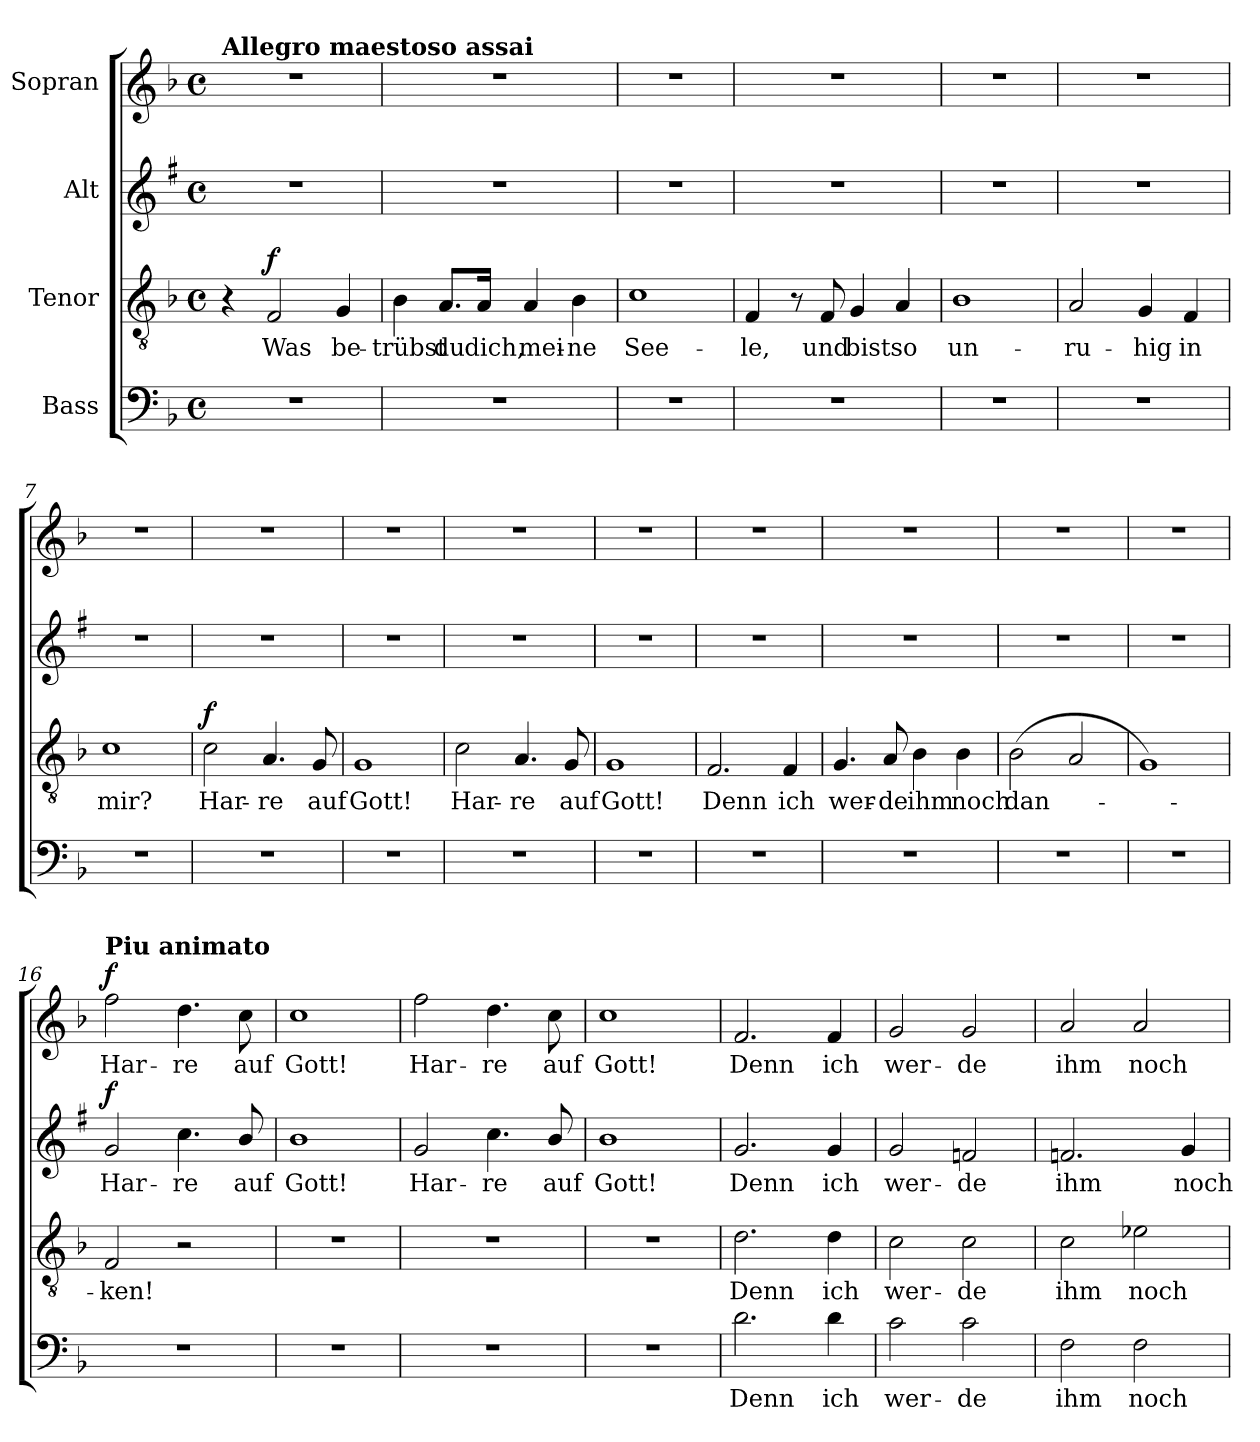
**kern	**text	**kern	**text	**dynam	**kern	**text	**dynam	**kern	**text	**dynam
*part4	*part4	*part3	*part3	*part3	*part2	*part2	*part2	*part1	*part1	*part1
*staff4	*staff4	*staff3	*staff3	*staff3	*staff2	*staff2	*staff2	*staff1	*staff1	*staff1
*I"Bass	*	*I"Tenor	*	*	*I"Alt	*	*	*I"Sopran	*	*
*clefF4	*	*clefGv2	*	*	*clefG2	*	*	*clefG2	*	*
*	*	*	*	*	*ITrd1c2	*	*	*	*	*
*k[b-]	*	*k[b-]	*	*	*k[b-]	*	*	*k[b-]	*	*
*M4/4	*	*M4/4	*	*	*M4/4	*	*	*M4/4	*	*
*met(c)	*	*met(c)	*	*	*met(c)	*	*	*met(c)	*	*
*MM85	*	*MM85	*	*	*MM85	*	*	*MM85	*	*
=1	=1	=1	=1	=1	=1	=1	=1	=1	=1	=1
!	!	!	!	!	!	!	!	!LO:TX:a:B:t=Allegro maestoso assai	!	!
1r	.	4r	.	.	1r	.	.	1r	.	.
!	!	!	!	!LO:DY:a	!	!	!	!	!	!
.	.	2F/	Was	f	.	.	.	.	.	.
.	.	4G/	be-	.	.	.	.	.	.	.
=2	=2	=2	=2	=2	=2	=2	=2	=2	=2	=2
1r	.	4B-\	-trübst	.	1r	.	.	1r	.	.
.	.	8.A/L	du	.	.	.	.	.	.	.
.	.	16A/Jk	dich,	.	.	.	.	.	.	.
.	.	4A/	mei-	.	.	.	.	.	.	.
.	.	4B-\	-ne	.	.	.	.	.	.	.
=3	=3	=3	=3	=3	=3	=3	=3	=3	=3	=3
1r	.	1c	See-	.	1r	.	.	1r	.	.
=4	=4	=4	=4	=4	=4	=4	=4	=4	=4	=4
1r	.	4F/	-le,	.	1r	.	.	1r	.	.
.	.	8r	.	.	.	.	.	.	.	.
.	.	8F/	und	.	.	.	.	.	.	.
.	.	4G/	bist	.	.	.	.	.	.	.
.	.	4A/	so	.	.	.	.	.	.	.
=5	=5	=5	=5	=5	=5	=5	=5	=5	=5	=5
1r	.	1B-	un-	.	1r	.	.	1r	.	.
=6	=6	=6	=6	=6	=6	=6	=6	=6	=6	=6
1r	.	2A/	-ru-	.	1r	.	.	1r	.	.
.	.	4G/	-hig	.	.	.	.	.	.	.
.	.	4F/	in	.	.	.	.	.	.	.
=7	=7	=7	=7	=7	=7	=7	=7	=7	=7	=7
1r	.	1c	mir?	.	1r	.	.	1r	.	.
=8	=8	=8	=8	=8	=8	=8	=8	=8	=8	=8
!	!	!	!	!LO:DY:a	!	!	!	!	!	!
1r	.	2c\	Har-	f	1r	.	.	1r	.	.
.	.	4.A/	-re	.	.	.	.	.	.	.
.	.	8G/	auf	.	.	.	.	.	.	.
=9	=9	=9	=9	=9	=9	=9	=9	=9	=9	=9
1r	.	1G	Gott!	.	1r	.	.	1r	.	.
!!LO:LB:g=z
=10	=10	=10	=10	=10	=10	=10	=10	=10	=10	=10
1r	.	2c\	Har-	.	1rdd	.	.	1rdd	.	.
.	.	4.A/	-re	.	.	.	.	.	.	.
.	.	8G/	auf	.	.	.	.	.	.	.
=11	=11	=11	=11	=11	=11	=11	=11	=11	=11	=11
1r	.	1G	Gott!	.	1rdd	.	.	1rdd	.	.
=12	=12	=12	=12	=12	=12	=12	=12	=12	=12	=12
1r	.	2.F/	Denn	.	1rdd	.	.	1rdd	.	.
.	.	4F/	ich	.	.	.	.	.	.	.
=13	=13	=13	=13	=13	=13	=13	=13	=13	=13	=13
1r	.	4.G/	wer-	.	1rdd	.	.	1rdd	.	.
.	.	8A/	-de	.	.	.	.	.	.	.
.	.	4B-\	ihm	.	.	.	.	.	.	.
.	.	4B-\	noch	.	.	.	.	.	.	.
=14	=14	=14	=14	=14	=14	=14	=14	=14	=14	=14
1r	.	(2B-\	dan-	.	1rdd	.	.	1rdd	.	.
.	.	2A/	.	.	.	.	.	.	.	.
=15	=15	=15	=15	=15	=15	=15	=15	=15	=15	=15
1r	.	1G)	.	.	1rdd	.	.	1rdd	.	.
=16	=16	=16	=16	=16	=16	=16	=16	=16	=16	=16
*	*	*	*	*	*	*	*	*MM210	*	*
!	!	!	!	!	!	!	!	!LO:TX:a:B:t=Piu animato	!	!
!	!	!	!	!	!	!	!LO:DY:a	!	!	!LO:DY:a
1r	.	2F/	-ken!	.	2f/	Har-	f	2ff\	Har-	f
.	.	2r	.	.	4.b-\	-re	.	4.dd\	-re	.
.	.	.	.	.	8a/	auf	.	8cc\	auf	.
=17	=17	=17	=17	=17	=17	=17	=17	=17	=17	=17
1r	.	1rd	.	.	1a	Gott!	.	1cc	Gott!	.
=18	=18	=18	=18	=18	=18	=18	=18	=18	=18	=18
1r	.	1rd	.	.	2f/	Har-	.	2ff\	Har-	.
.	.	.	.	.	4.b-\	-re	.	4.dd\	-re	.
.	.	.	.	.	8a/	auf	.	8cc\	auf	.
=19	=19	=19	=19	=19	=19	=19	=19	=19	=19	=19
1r	.	1rd	.	.	1a	Gott!	.	1cc	Gott!	.
!!LO:LB:g=z
=20	=20	=20	=20	=20	=20	=20	=20	=20	=20	=20
2.d\	Denn	2.d\	Denn	.	2.f/	Denn	.	2.f/	Denn	.
4d\	ich	4d\	ich	.	4f/	ich	.	4f/	ich	.
=21	=21	=21	=21	=21	=21	=21	=21	=21	=21	=21
2c\	wer-	2c\	wer-	.	2f/	wer-	.	2g/	wer-	.
2c\	-de	2c\	-de	.	2e-X/	-de	.	2g/	-de	.
=22	=22	=22	=22	=22	=22	=22	=22	=22	=22	=22
2F\	ihm	2c\	ihm	.	2.e-X/	ihm	.	2a/	ihm	.
2F\	noch	2e-X\	noch	.	.	.	.	2a/	noch	.
.	.	.	.	.	4f/	noch	.	.	.	.
=	=	=	=	=	=	=	=	=	=	=
*-	*-	*-	*-	*-	*-	*-	*-	*-	*-	*-
